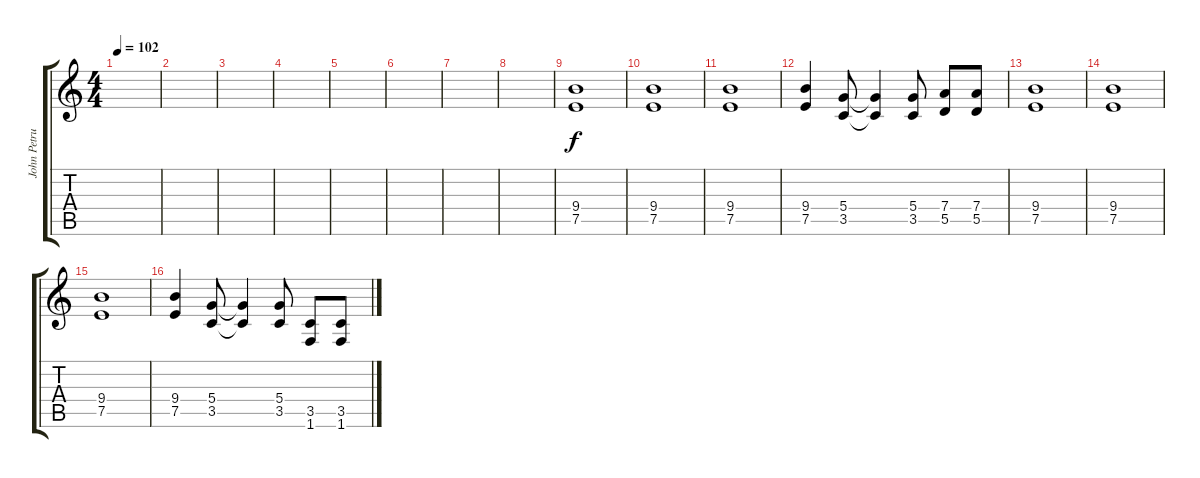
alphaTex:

\track ("John Petrucci Electric Guitar Left" "John Petru") {instrument distortionguitar}
\staff {score tabs}
\tuning (E4 B3 G3 D3 A2 E2) {hide}
\ts (4 4)
\tempo 102
\clef g2
\ks c
|
|
|
|
|
|
|
|
(9.4 7.5).1 |
(9.4 7.5).1 |
(9.4 7.5).1 |
(9.4 7.5).4 (5.4 3.5).8 (5.4{t} 3.5{t}).4 (5.4 3.5).8 (7.4 5.5).8 (7.4 5.5).8 |
(9.4 7.5).1 |
(9.4 7.5).1 |
(9.4 7.5).1 |
(9.4 7.5).4 (5.4 3.5).8 (5.4{t} 3.5{t}).4 (5.4 3.5).8 (3.5 1.6).8 (3.5 1.6).8
